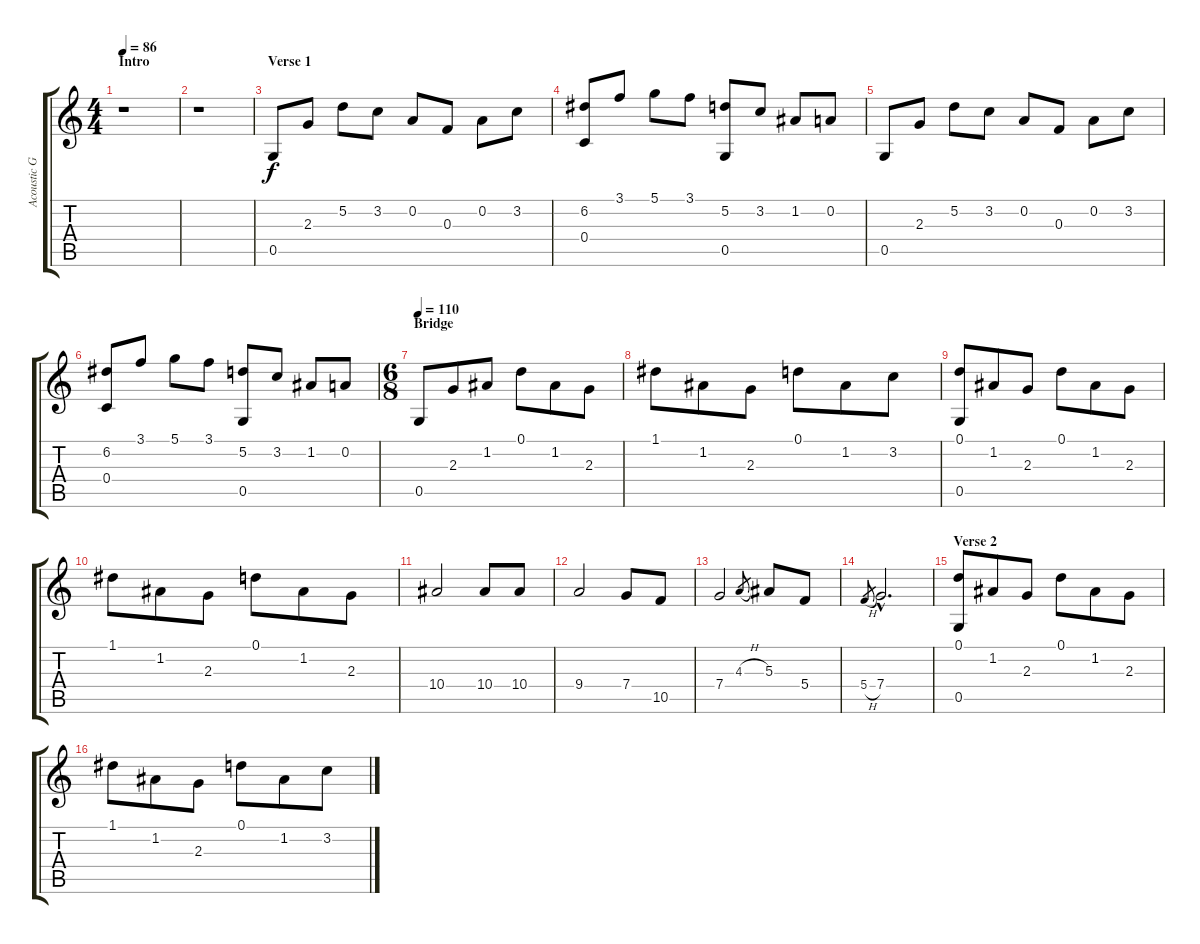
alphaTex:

\track ("Acoustic Guitar 1" "Acoustic G") {instrument acousticguitarsteel}
\staff {score tabs}
\tuning (D4 A3 F3 C3 G2 D2) {hide}
\ts (4 4)
\section ("" "Intro")
\tempo 86
\clef g2
\ks c
r.1{dy f instrument acousticguitarsteel} |
r.1 |
\section ("" "Verse 1")
0.5.8 2.3.8 5.2.8 3.2.8 0.2.8 0.3.8 0.2.8 3.2.8 |
(6.2 0.4).8 3.1.8 5.1.8 3.1.8 (5.2 0.5).8 3.2.8 1.2.8 0.2.8 |
0.5.8 2.3.8 5.2.8 3.2.8 0.2.8 0.3.8 0.2.8 3.2.8 |
(6.2 0.4).8 3.1.8 5.1.8 3.1.8 (5.2 0.5).8 3.2.8 1.2.8 0.2.8 |
\ts (6 8)
\section ("" "Bridge")
\tempo 110
0.5.8 2.3.8 1.2.8 0.1.8 1.2.8 2.3.8 |
1.1.8 1.2.8 2.3.8 0.1.8 1.2.8 3.2.8 |
(0.1 0.5).8 1.2.8 2.3.8 0.1.8 1.2.8 2.3.8 |
1.1.8 1.2.8 2.3.8 0.1.8 1.2.8 2.3.8 |
10.4.2 10.4.8 10.4.8 |
9.4.2 7.4.8 10.5.8 |
7.4.2 4.3{h}.8{gr} 5.3.8 5.4.8 |
5.4{h}.8{gr} 7.4{hac}.2{d} |
\section ("" "Verse 2")
(0.1 0.5).8 1.2.8 2.3.8 0.1.8 1.2.8 2.3.8 |
1.1.8 1.2.8 2.3.8 0.1.8 1.2.8 3.2.8
